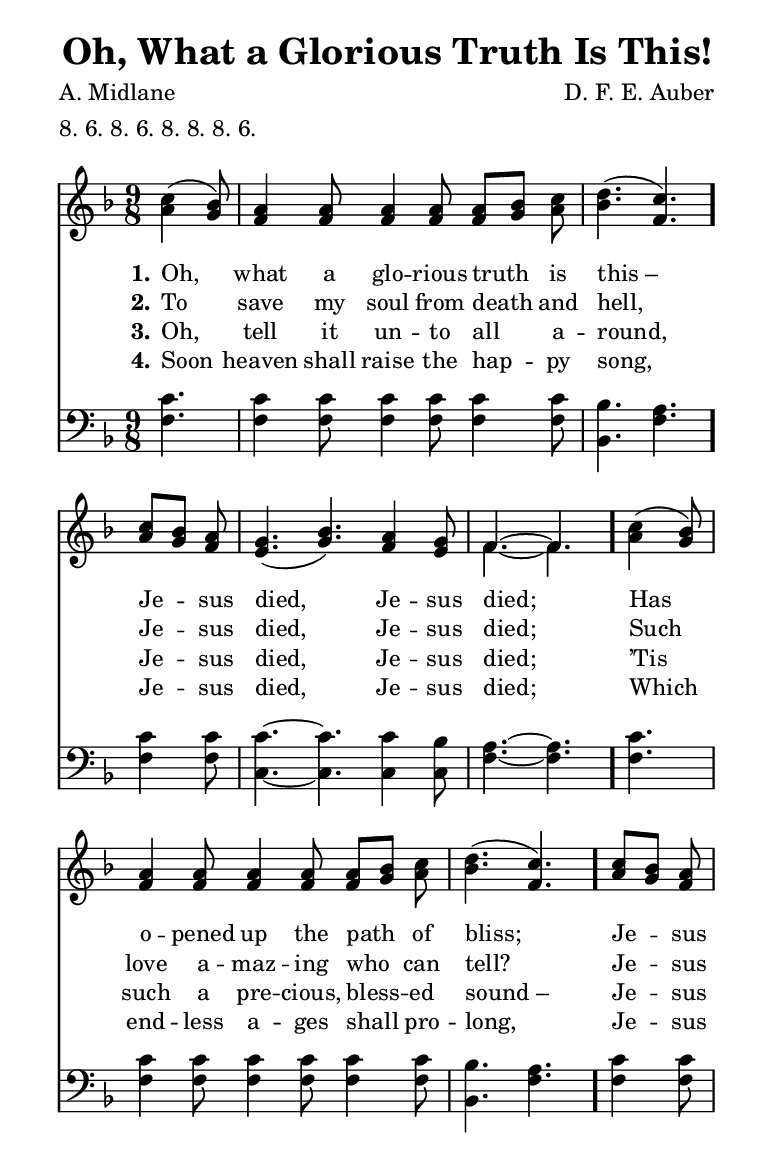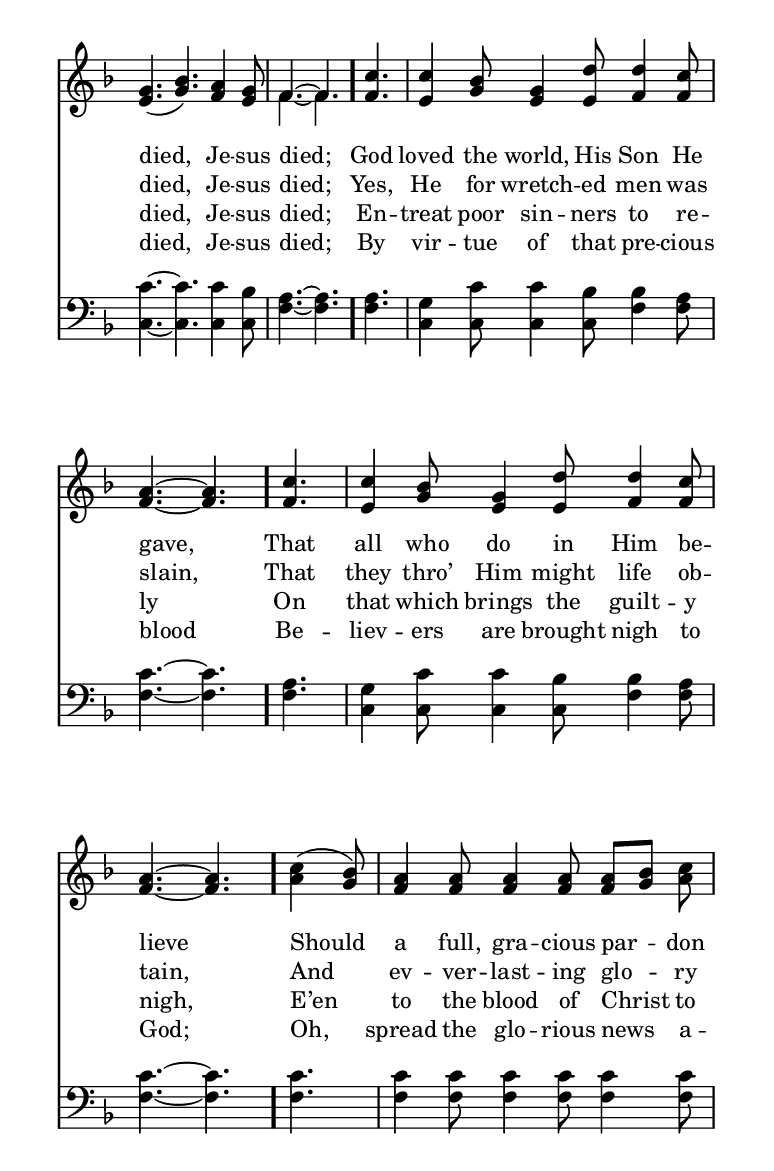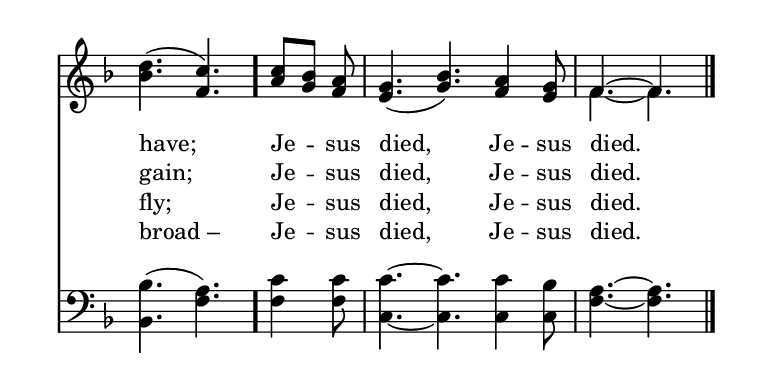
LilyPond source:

\include "common/global.ily"
\paper {
  \include "common/paper.ily"
}

\header{
  %gospel
  hymnnumber = "27"
  title = "Oh, What a Glorious Truth Is This!"
  tunename = "Mercy’s Free"
  meter = "8. 6. 8. 6. 8. 8. 8. 6."
  poet = "A. Midlane"
  composer = "D. F. E. Auber"
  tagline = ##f
}

global = {
  \include "common/overrides.ily"
  \autoBeamOff
  \override Staff.TimeSignature.style = #'numbered \time 9/8
  \once \override Score.MetronomeMark.transparent = ##t
  \tempo 4 = 80
  \key f \major
  \partial 4.
}

patternOne   = { c4( c8) | c4 c8 c4 c8 c8[ c8] c8 | c4.( c4.) c8[ c8] c8 | c4.( c4.) c4 c8 | c4. ~ c4. }
patternTwo   = { c4. | c4 c8 c4 c8 c4 c8 | c4. ~ c4. c4. | c4 c8 c4 c8 c4 c8 | c4. ~ c4. }
patternThree = { c4. | c4 c8 c4 c8 c4 c8 | c4. c4. c4 c8 | c4. ~ c4. c4 c8 | c4. ~ c4. }
patternFour  = { c4( c8) | c4 c8 c4 c8 c8[ c8] c8 | c4.( c4.) c8[ c8] c8 | c4.( c4.) c4 c8 | c4. ~ c4. }
patternFive  = { c4. | c4 c8 c4 c8 c4 c8 | c4.( c4.) c4 c8 | c4. ~ c4. c4 c8 | c4. ~ c4. }

notesSoprano = {
\global
\relative c' {

    \changePitch \patternOne  { c' bes | a a a a a bes c | d c c bes a | g bes a g | f f }
    \changePitch \patternOne  { c' bes | a a a a a bes c | d c c bes a | g bes a g | f f }
    \changePitch \patternTwo  { c' | c bes g d' d c | a a c | c bes g d' d c | a a }
    \changePitch \patternFour { c bes | a a a a a bes c | d c c bes a | g bes a g | f f }

	\bar "|."

}
}

notesAlto = {
\global
\relative e' {

    \changePitch \patternOne  { a g | f f f f f g a | bes f a g f | e g f e | f f }
    \changePitch \patternOne  { a g | f f f f f g a | bes f a g f | e g f e | f f }
    \changePitch \patternTwo  { f | e g e e f f | f f f | e g e e f f | f f }
    \changePitch \patternFour { a g | f f f f f g a | bes f a g f | e g f e | f f }

}
}

notesTenor = {
\global
\relative a {

    \changePitch \patternThree { c | c c c c c c | bes a c c | c c c bes | a a }
    \changePitch \patternThree { c | c c c c c c | bes a c c | c c c bes | a a }
    \changePitch \patternTwo   { a | g c c bes bes a | c c a | g c c bes bes a | c c }
    \changePitch \patternFive  { c | c c c c c c | bes a c c | c c c bes | a a }

}
}

notesBass = {
\global
\relative a {

    \changePitch \patternThree { f | f f f f f f | bes, f' f f | c c c c | f f }
    \changePitch \patternThree { f | f f f f f f | bes, f' f f | c c c c | f f }
    \changePitch \patternTwo   { f | c c c c f f | f f | f c c c c f f | f f }
    \changePitch \patternFive  { f | f f f f f f | bes, f' f f | c c c c | f f }

}
}

wordsA = \lyricmode {
\set stanza = "1."

Oh, what a glo -- rious truth is this_– \bar "."
Je -- sus died, Je -- sus died; \bar "." \eogbreak
Has o -- pened up the path of bliss; \bar "."
Je -- sus died, Je -- sus died; \bar "." \eogbreak
God loved the world, His Son He gave, \bar "."
That all who do in Him be -- lieve \bar "." \eogbreak
Should a full, gra -- cious par -- don have; \bar "."
Je -- sus died, Je -- sus died. \bar "." \eogbreak

}

wordsB = \lyricmode {
\set stanza = "2."

To save my soul from death and hell,
Je -- sus died, Je -- sus died;
Such love a -- maz -- ing who can tell?
Je -- sus died, Je -- sus died;
Yes, He for wretch -- ed men was slain,
That they thro’ Him might life ob -- tain,
And ev -- ver -- last -- ing glo -- ry gain;
Je -- sus died, Je -- sus died.

}

wordsC = \lyricmode {
\set stanza = "3."

Oh, tell it un -- to all a -- round,
Je -- sus died, Je -- sus died;
’Tis such a pre -- cious, bless -- ed sound_–
Je -- sus died, Je -- sus died;
En -- treat poor sin -- ners to re -- ly
On that which brings the guilt -- y nigh,
E’en to the blood of Christ to fly;
Je -- sus died, Je -- sus died.

}

wordsD = \lyricmode {
\set stanza = "4."

Soon heaven shall raise the hap -- py song,
Je -- sus died, Je -- sus died;
Which end -- less a -- ges shall pro -- long,
Je -- sus died, Je -- sus died;
By vir -- tue of that pre -- cious blood
Be -- liev -- ers are brought nigh to God;
Oh, spread the glo -- rious news a -- broad_–
Je -- sus died, Je -- sus died.

}


\score {
  \context ChoirStaff <<
    \context Staff = upper <<
      \set Staff.autoBeaming = ##f
      \set ChoirStaff.systemStartDelimiter = #'SystemStartBar
      \set ChoirStaff.printPartCombineTexts = ##f
      \partcombine #'(2 . 11) \notesSoprano \notesAlto
      \context NullVoice = sopranos { \voiceOne << \notesSoprano >> }
      \context Lyrics = one   \lyricsto sopranos \wordsA
      \context Lyrics = two   \lyricsto sopranos \wordsB
      \context Lyrics = three \lyricsto sopranos \wordsC
      \context Lyrics = four  \lyricsto sopranos \wordsD
    >>
    \context Staff = men <<
      \set Staff.autoBeaming = ##f
      \clef bass
      \set ChoirStaff.printPartCombineTexts = ##f
      \partcombine #'(2 . 11) \notesTenor \notesBass
    >>
  >>
  \layout {
    \include "common/layout.ily"
  }
  \midi{
    \include "common/midi.ily"
  }
}

\version "2.19.49"  % necessary for upgrading to future LilyPond versions.

